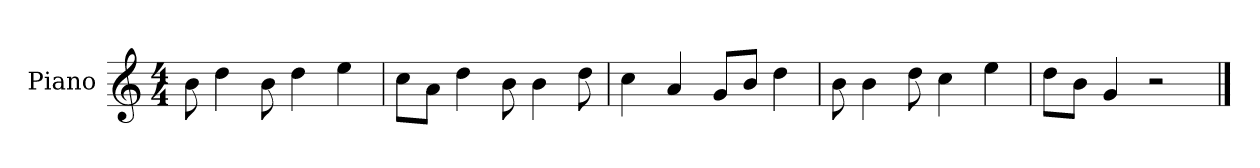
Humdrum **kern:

**kern
*part1
*staff1
*I"Piano
*I'P-no
*clefG2
*k[]
*M4/4
*MM90
=1
8b\
4dd\
8b\
4dd\
4ee\
=2
8cc\L
8a\J
4dd\
8b\
4b\
8dd\
=3
4cc\
4a/
8g/L
8b/J
4dd\
=4
8b\
4b\
8dd\
4cc\
4ee\
=5
8dd\L
8b\J
4g/
2r
==
*-
